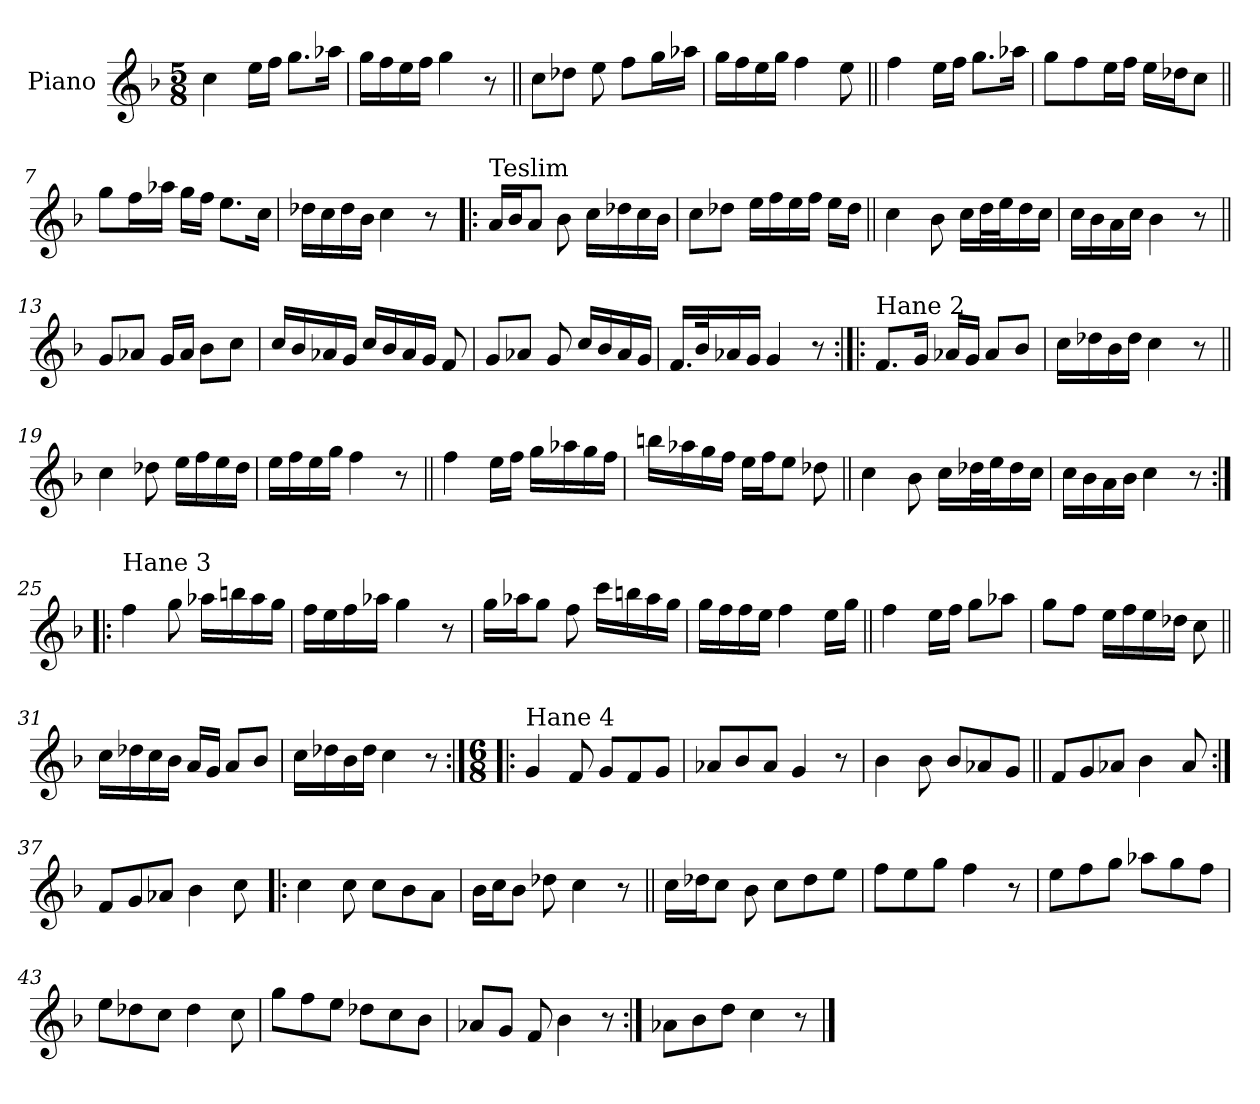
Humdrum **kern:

**kern
*part1
*staff1
*I"Piano
*I'Pno.
*clefG2
*k[b-]
*M5/8
=1
4cc\
16ee\LL
16ff\JJ
8.gg\L
16aa-X\Jk
=2
16gg\LL
16ff\
16ee\
16ff\JJ
4gg\
8r
=3||
8cc\L
8dd-X\J
8ee\
8ff\L
16gg\L
16aa-X\JJ
=4
16gg\LL
16ff\
16ee\
16gg\JJ
4ff\
8ee\
=5||
4ff\
16ee\LL
16ff\JJ
8.gg\L
16aa-X\Jk
=6
8gg\L
8ff\
16ee\L
16ff\JJ
16ee\LL
16dd-X\J
8cc\J
!!LO:LB:g=z
=7||
8gg\L
16ff\L
16aa-X\JJ
16gg\LL
16ff\JJ
8.ee\L
16cc\Jk
=8
16dd-X\LL
16cc\
16dd-\
16b-\JJ
4cc\
8r
=9!|:
!LO:TX:a:t=Teslim
16a/LL
16b-/J
8a/J
8b-\
16cc\LL
16dd-X\
16cc\
16b-\JJ
=10
8cc\L
8dd-X\J
16ee\LL
16ff\
16ee\
16ff\JJ
16ee\LL
16dd-\JJ
=11||
4cc\
8b-\
16cc\LL
32dd\L
32ee\J
16dd\
16cc\JJ
!!LO:LB:g=z
=12
16cc\LL
16b-\
16a\
16cc\JJ
4b-\
8r
=13||
8g/L
8a-X/J
16g/LL
16a-/JJ
8b-\L
8cc\J
=14
16cc/LL
16b-/
16a-X/
16g/JJ
16cc/LL
16b-/
16a-/
16g/JJ
8f/
=15
8g/L
8a-X/J
8g/
16cc/LL
16b-/
16a-/
16g/JJ
=16
16.f/LL
32b-/K
16a-X/
16g/JJ
4g/
8r
!!LO:LB:g=z
=17:|!|:
!LO:TX:a:t=Hane 2
8.f/L
16g/Jk
16a-X/LL
16g/JJ
8a-/L
8b-/J
=18
16cc\LL
16dd-X\
16b-\
16dd-\JJ
4cc\
8r
=19||
4cc\
8dd-X\
16ee\LL
16ff\
16ee\
16dd-\JJ
=20
16ee\LL
16ff\
16ee\
16gg\JJ
4ff\
8r
=21||
4ff\
16ee\LL
16ff\JJ
16gg\LL
16aa-X\
16gg\
16ff\JJ
!!LO:LB:g=z
=22
16bbn\LL
16aa-X\
16gg\
16ff\JJ
16ee\LL
16ff\J
8ee\J
8dd-X\
=23||
4cc\
8b-\
16cc\LL
32dd-X\L
32ee\J
16dd-\
16cc\JJ
=24
16cc\LL
16b-\
16a\
16b-\JJ
4cc\
8r
=25:|!|:
!LO:TX:a:t=Hane 3
4ff\
8gg\
16aa-X\LL
16bbn\
16aa-\
16gg\JJ
=26
16ff\LL
16ee\
16ff\
16aa-X\JJ
4gg\
8r
!!LO:LB:g=z
=27
16gg\LL
16aa-X\J
8gg\J
8ff\
16ccc\LL
16bbn\
16aa-\
16gg\JJ
=28
16gg\LL
16ff\
16ff\
16ee\JJ
4ff\
16ee\LL
16gg\JJ
=29||
4ff\
16ee\LL
16ff\JJ
8gg\L
8aa-X\J
=30
8gg\L
8ff\J
16ee\LL
16ff\
16ee\
16dd-X\JJ
8cc\
=31||
16cc\LL
16dd-X\
16cc\
16b-\JJ
16a/LL
16g/JJ
8a/L
8b-/J
!!LO:LB:g=z
=32
16cc\LL
16dd-X\
16b-\
16dd-\JJ
4cc\
8r
=33:|!|:
*M6/8
!LO:TX:a:t=Hane 4
4g/
8f/
8g/L
8f/
8g/J
=34
8a-X/L
8b-/
8a-/J
4g/
8r
=35
4b-\
8b-\
8b-/L
8a-X/
8g/J
=36||
8f/L
8g/
8a-X/J
4b-\
8a-/
=37:|!
8f/L
8g/
8a-X/J
4b-\
8cc\
!!LO:LB:g=z
=38!|:
4cc\
8cc\
8cc\L
8b-\
8a\J
=39
16b-\LL
16cc\J
8b-\J
8dd-X\
4cc\
8r
=40||
16cc\LL
16dd-X\J
8cc\J
8b-\
8cc\L
8dd-\
8ee\J
=41
8ff\L
8ee\
8gg\J
4ff\
8r
=42
8ee\L
8ff\
8gg\J
8aa-X\L
8gg\
8ff\J
=43
8ee\L
8dd-X\
8cc\J
4dd-\
8cc\
!!LO:LB:g=z
=44
8gg\L
8ff\
8ee\J
8dd-X\L
8cc\
8b-\J
=45
8a-X/L
8g/J
8f/
4b-\
8r
=46:|!
8a-X\L
8b-\
8dd\J
4cc\
8r
==
*-
